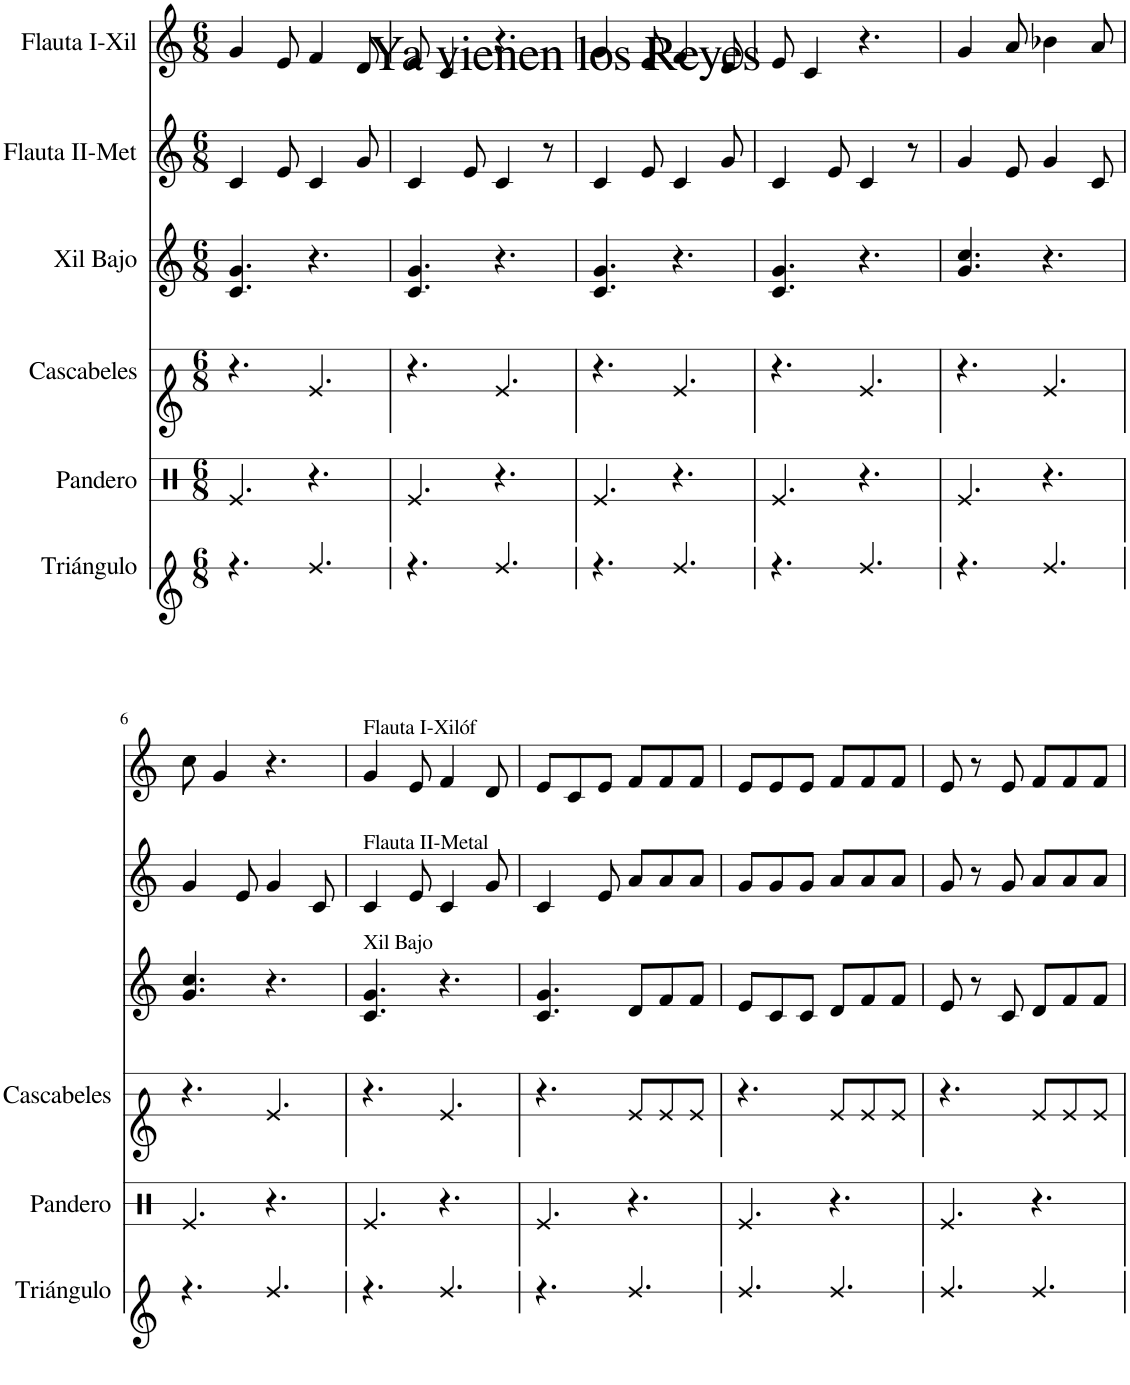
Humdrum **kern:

**kern	**kern	**kern	**kern	**kern	**kern
*part6	*part5	*part4	*part3	*part2	*part1
*staff6	*staff5	*staff4	*staff3	*staff2	*staff1
*I"Triángulo	*I"Pandero	*I"Cascabeles	*I"Xil Bajo	*I"Flauta II-Met	*I"Flauta I-Xil
*I'Triángulo	*I'Pandero	*I'Cascabeles	*	*I'Fl	*I'Fl
*stria1	*stria3	*stria3	*	*	*
*clefG2	*clefX	*clefG2	*clefG2	*clefG2	*clefG2
*k[]	*k[]	*k[]	*k[]	*k[]	*k[]
*M6/8	*M6/8	*M6/8	*M6/8	*M6/8	*M6/8
=1	=1	=1	=1	=1	=1
4.r	4.Rg/	4.r	4.c/ 4.g/	4c/	4g/
.	.	.	.	8e/	8e/
4.Re/	4.r	4.Rg/	4.r	4c/	4f/
.	.	.	.	8g/	8d/
=2	=2	=2	=2	=2	=2
4.r	4.Rg/	4.r	4.c/ 4.g/	4c/	8e/
.	.	.	.	.	4c/
.	.	.	.	8e/	.
4.Re/	4.r	4.Rg/	4.r	4c/	4.r
.	.	.	.	8r	.
=3	=3	=3	=3	=3	=3
4.r	4.Rg/	4.r	4.c/ 4.g/	4c/	4g/
.	.	.	.	8e/	8e/
4.Re/	4.r	4.Rg/	4.r	4c/	4f/
.	.	.	.	8g/	8d/
=4	=4	=4	=4	=4	=4
4.r	4.Rg/	4.r	4.c/ 4.g/	4c/	8e/
.	.	.	.	.	4c/
.	.	.	.	8e/	.
4.Re/	4.r	4.Rg/	4.r	4c/	4.r
.	.	.	.	8r	.
=5	=5	=5	=5	=5	=5
4.r	4.Rg/	4.r	4.g/ 4.cc/	4g/	4g/
.	.	.	.	8e/	8a/
4.Re/	4.r	4.Rg/	4.r	4g/	4b-X\
.	.	.	.	8c/	8a/
!!LO:LB:g=z
=6	=6	=6	=6	=6	=6
4.r	4.Rg/	4.r	4.g/ 4.cc/	4g/	8cc\
.	.	.	.	.	4g/
.	.	.	.	8e/	.
4.Re/	4.r	4.Rg/	4.r	4g/	4.r
.	.	.	.	8c/	.
=7	=7	=7	=7	=7	=7
!	!	!	!	!	!LO:TX:a:t=Flauta I-Xilóf
!	!	!	!	!LO:TX:a:t=Flauta II-Metal	!
!	!	!	!LO:TX:a:t=Xil Bajo	!	!
4.r	4.Rg/	4.r	4.c/ 4.g/	4c/	4g/
.	.	.	.	8e/	8e/
4.Re/	4.r	4.Rg/	4.r	4c/	4f/
.	.	.	.	8g/	8d/
=8	=8	=8	=8	=8	=8
4.r	4.Rg/	4.r	4.c/ 4.g/	4c/	8e/L
.	.	.	.	.	8c/
.	.	.	.	8e/	8e/J
4.Re/	4.r	8Rg/L	8d/L	8a/L	8f/L
.	.	8Rg/	8f/	8a/	8f/
.	.	8Rg/J	8f/J	8a/J	8f/J
=9	=9	=9	=9	=9	=9
4.Re/	4.Rg/	4.r	8e/L	8g/L	8e/L
.	.	.	8c/	8g/	8e/
.	.	.	8c/J	8g/J	8e/J
4.Re/	4.r	8Rg/L	8d/L	8a/L	8f/L
.	.	8Rg/	8f/	8a/	8f/
.	.	8Rg/J	8f/J	8a/J	8f/J
=10	=10	=10	=10	=10	=10
4.Re/	4.Rg/	4.r	8e/	8g/	8e/
.	.	.	8r	8r	8r
.	.	.	8c/	8g/	8e/
4.Re/	4.r	8Rg/L	8d/L	8a/L	8f/L
.	.	8Rg/	8f/	8a/	8f/
.	.	8Rg/J	8f/J	8a/J	8f/J
=	=	=	=	=	=
*-	*-	*-	*-	*-	*-
